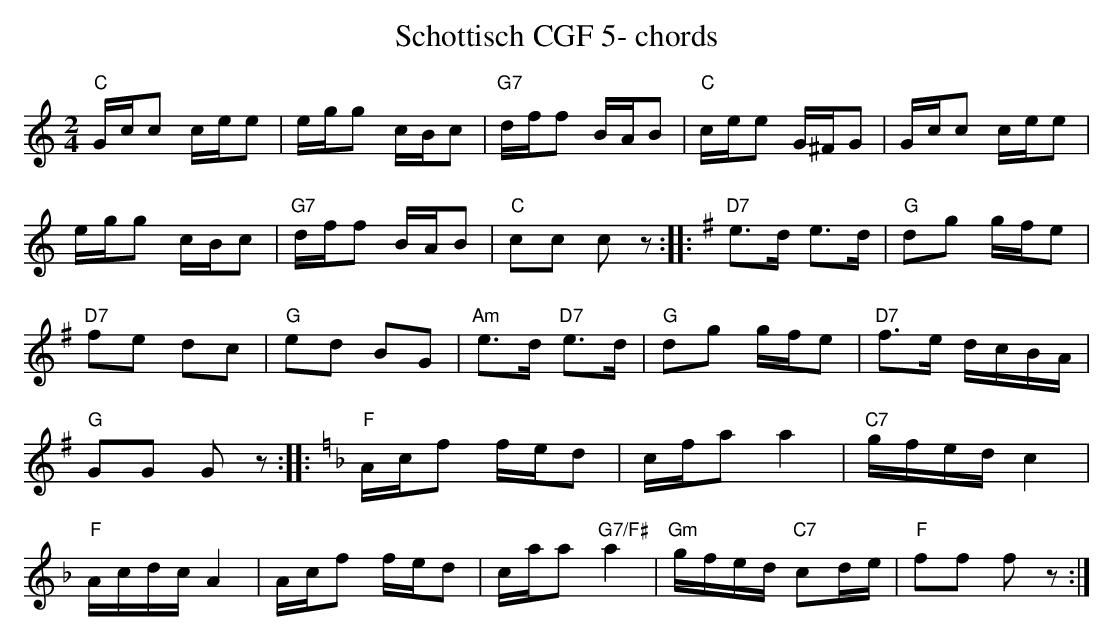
X:1
T:Schottisch CGF 5- chords
M:2/4
L:1/16
K:Cmaj%%MIDI gchordon
"C"Gcc2 cee2 | egg2 cBc2 | "G7"dff2 BAB2 | "C"cee2 G^FG2 | Gcc2 cee2 |
egg2 cBc2 | "G7"dff2 BAB2 | "C"c2c2 c2z2 :: [K:Gmaj] [L:1/8] "D7"e>d e>d | "G"dg g/2f/2e |
"D7"fe dc | "G"ed BG | "Am"e>d "D7"e>d | "G"dg g/2f/2e | "D7"f>e d/2c/2B/2A/2 |
"G"GG Gz :: [K:Fmaj] [L:1/16] "F"Acf2 fed2 | cfa2 a4 | "C7"gfed c4 |
"F"Acdc A4 | Acf2 fed2 | caa2 "G7/F#"a4 | "Gm"gfed "C7"c2de | "F"f2f2 f2z2 :|
